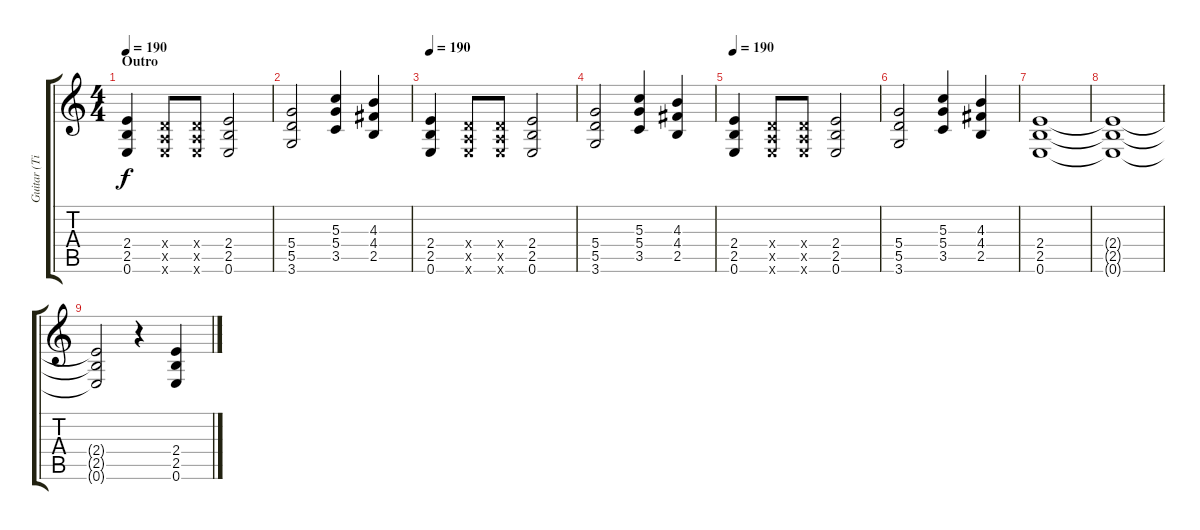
\track ("Guitar (Tim)" "Guitar (Ti") {instrument distortionguitar}
\staff {score tabs}
\tuning (E4 B3 G3 D3 A2 E2) {hide}
\ts (4 4)
\section ("" "Outro")
\tempo 190
\clef g2
\ks c
(2.4 2.5 0.6).4{dy f} (0.4{x} 0.5{x} 0.6{x}).8 (0.4{x} 0.5{x} 0.6{x}).8 (2.4 2.5 0.6).2 |
(5.4 5.5 3.6).2 (5.3 5.4 3.5).4 (4.3 4.4 2.5).4 |
\tempo 190
(2.4 2.5 0.6).4 (0.4{x} 0.5{x} 0.6{x}).8 (0.4{x} 0.5{x} 0.6{x}).8 (2.4 2.5 0.6).2 |
(5.4 5.5 3.6).2 (5.3 5.4 3.5).4 (4.3 4.4 2.5).4 |
\tempo 190
(2.4 2.5 0.6).4 (0.4{x} 0.5{x} 0.6{x}).8 (0.4{x} 0.5{x} 0.6{x}).8 (2.4 2.5 0.6).2 |
(5.4 5.5 3.6).2 (5.3 5.4 3.5).4 (4.3 4.4 2.5).4 |
(2.4 2.5 0.6).1 |
(2.4{t} 2.5{t} 0.6{t}).1 |
(2.4{t} 2.5{t} 0.6{t}).2 r.4 (2.4 2.5 0.6).4
